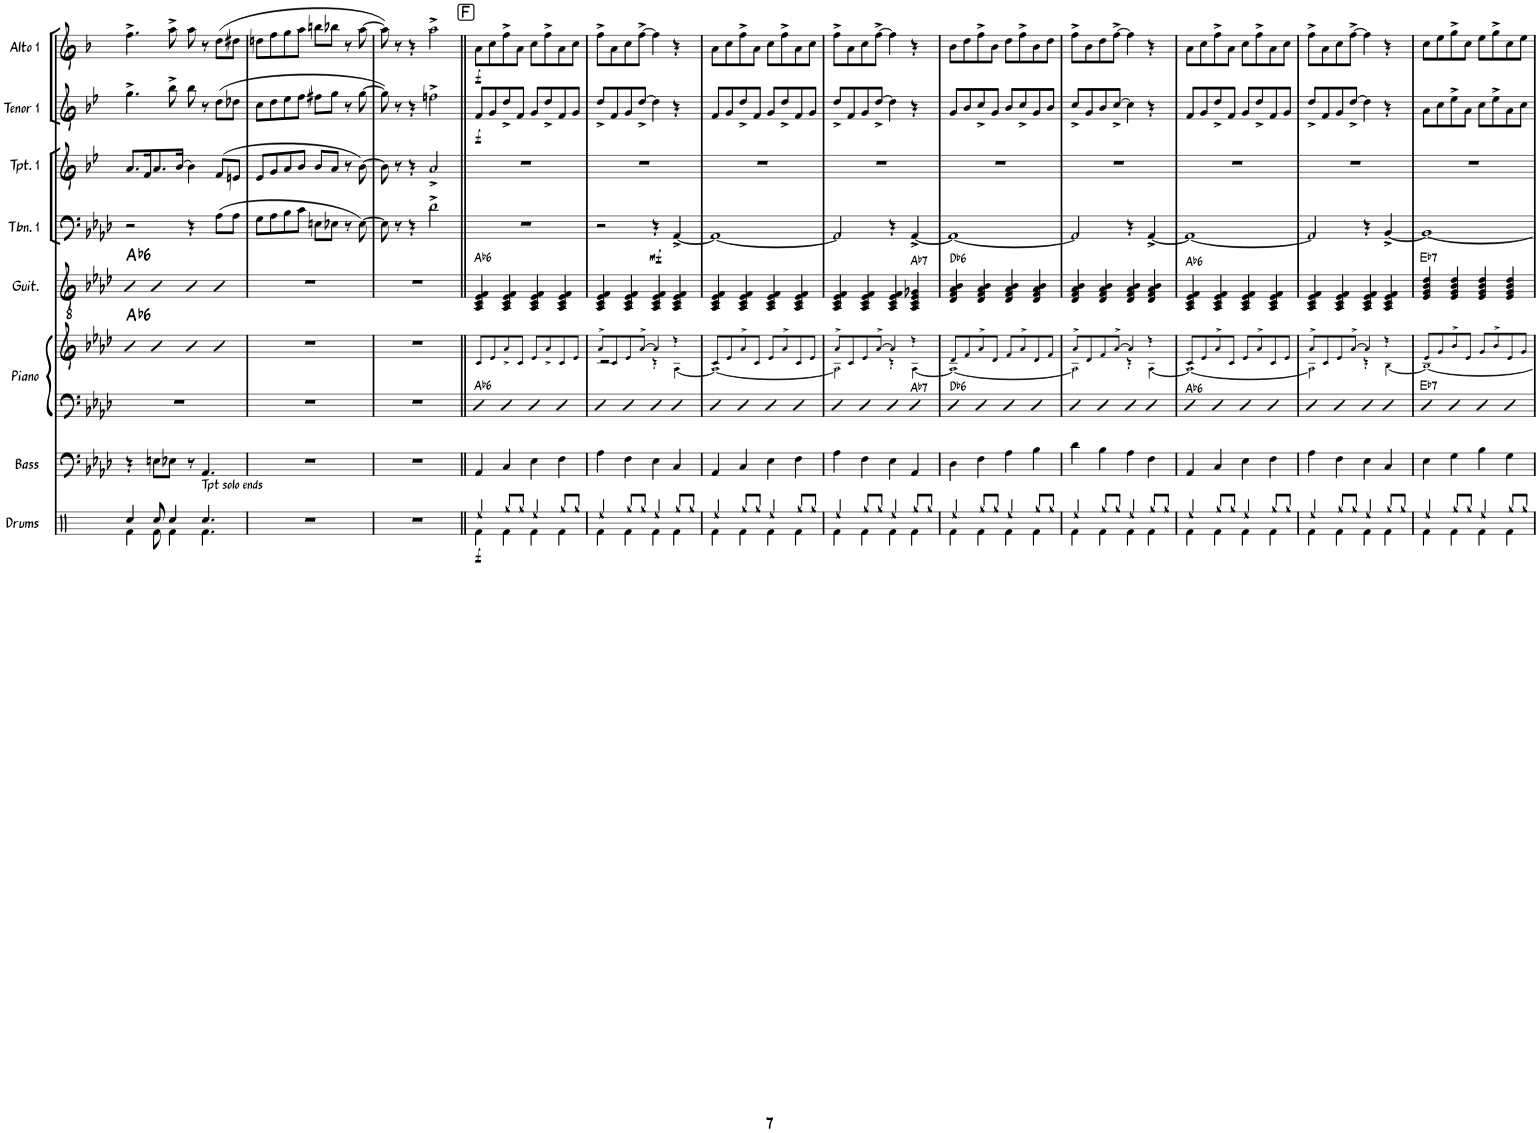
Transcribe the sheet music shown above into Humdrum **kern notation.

**kern	**dynam	**kern	**kern	**kern	**harte	**kern	**harte	**kern	**dynam	**kern	**kern	**dynam	**kern	**dynam
*part8	*part8	*part7	*part6	*part6	*part6	*part5	*part5	*part4	*part4	*part3	*part2	*part2	*part1	*part1
*staff9	*staff9	*staff8	*staff7	*staff6	*	*staff5	*	*staff4	*staff4	*staff3	*staff2	*staff2	*staff1	*staff1
*I"Drums	*	*I"Bass	*I"Piano	*	*	*I"Guitar	*	*I"Trombone 1	*	*I"Trumpet 1	*I"Tenor Sax 1	*	*I"Alto Sax 1	*
*I'Drums	*	*I'Bass	*I'Piano	*	*	*I'Guit.	*	*I'Tbn. 1	*	*I'Tpt. 1	*I'Tenor 1	*	*I'Alto 1	*
!!LO:PB:g=z
*clefX	*	*clefF4	*clefF4	*clefG2	*	*clefGv2	*	*clefF4	*	*clefG2	*clefG2	*	*clefG2	*
*	*	*Trd7c12	*	*	*	*	*	*	*	*Trd1c2	*Trd8c14	*	*Trd5c9	*
*k[]	*	*k[b-e-a-d-]	*k[b-e-a-d-]	*k[b-e-a-d-]	*	*k[b-e-a-d-]	*	*k[b-e-a-d-]	*	*k[b-e-]	*k[b-e-]	*	*k[b-]	*
*M4/4	*	*M4/4	*M4/4	*M4/4	*	*M4/4	*	*M4/4	*	*M4/4	*M4/4	*	*M4/4	*
=68	=68	=68	=68	=68	=68	=68	=68	=68	=68	=68	=68	=68	=68	=68
*^	*	*	*	*	*	*	*	*	*	*	*	*	*	*
!	!	!	!	!	!	!LO:H:kt=6	!	!LO:H:kt=6	!	!	!	!	!	!	!
4Rcc/	4Rf\	.	4r	1r	4b-	Ab:maj6	4b-	Ab:maj6	2r	.	8.a/L	4.gg^\	.	4.ff^\	.
.	.	.	.	.	.	.	.	.	.	.	16f/K	.	.	.	.
8Rcc/	8Rf\	.	8En\L	.	4b-	.	4b-	.	.	.	8.a/	.	.	.	.
4Rcc/	4Rf\	.	8E-X\J	.	.	.	.	.	.	.	.	8bb-^\]	.	8aa^\]	.
.	.	.	.	.	.	.	.	.	.	.	[16b-/Jk	.	.	.	.
.	.	.	8r	.	4b-	.	4b-	.	4r	.	4b-\]	[8bb-\	.	[8aa\	.
!LO:TX:a:t=Tpt solo ends	!	!	!	!	!	!	!	!	!	!	!	!	!	!	!
4.Rcc/	4.Rf\	.	4.AA-/	.	.	.	.	.	.	.	.	8r	.	8r	.
.	.	.	.	.	4b-	.	4b-	.	(8A-\L	.	(8f/L	(8dd\L	.	(8dd\L	.
.	.	.	.	.	.	.	.	.	8A-\J	.	8en/J	8dd-X\J	.	8dd#X\J	.
*v	*v	*	*	*	*	*	*	*	*	*	*	*	*	*	*
=69	=69	=69	=69	=69	=69	=69	=69	=69	=69	=69	=69	=69	=69	=69
1r	.	1r	1r	1r	.	1r	.	8G\L	.	8e-/L	8cc\L	.	8ddn\L	.
.	.	.	.	.	.	.	.	8A-\	.	8g/	8dd\	.	8ff\	.
.	.	.	.	.	.	.	.	8B-\	.	8a/	8ee-\	.	8gg\	.
.	.	.	.	.	.	.	.	8c\J	.	8b-/J	8ff\J	.	8aa\J	.
.	.	.	.	.	.	.	.	8En\L	.	8b-/L	8ff#X\L	.	8bbn\L	.
.	.	.	.	.	.	.	.	8E-X\J	.	8a/J	8gg\J	.	8bb-X\J	.
.	.	.	.	.	.	.	.	8r	.	8r	8r	.	8r	.
.	.	.	.	.	.	.	.	[8E-\)	.	[8b-\)	[8gg\	.	[8aa\	.
=70	=70	=70	=70	=70	=70	=70	=70	=70	=70	=70	=70	=70	=70	=70
1r	.	1r	1r	1r	.	1r	.	8E-\]	.	8b-\]	8gg\])	.	8aa\])	.
.	.	.	.	.	.	.	.	8r	.	8r	8r	.	8r	.
.	.	.	.	.	.	.	.	4r	.	4r	4r	.	4r	.
.	.	.	.	.	.	.	.	2d-^\	.	2a^/	2ffn^\	.	2aa^\	.
!!LO:REH:place=s1:a:cj:fs=14:t=F
=71||	=71||	=71||	=71||	=71||	=71||	=71||	=71||	=71||	=71||	=71||	=71||	=71||	=71||	=71||
*^	*	*	*	*	*	*	*	*	*	*	*	*	*	*
!	!	!	!	!	!	!	!LO:TX:a:t=A♭6	!	!	!	!	!	!	!	!
!	!	!	!	!LO:TX:a:t=A♭6	!	!	!	!	!	!	!	!	!	!	!
!	!	!LO:DY:b	!	!	!	!	!	!	!	!	!	!	!LO:DY:b	!	!LO:DY:b
4Ree/	4Rf\	f	4AA-/	4D-	8c/L	.	4AA-/ 4C/ 4E-/ 4F/	.	1r	.	1r	8f/L	f	8a\L	f
.	.	.	.	.	8e-/	.	.	.	.	.	.	8g/	.	8cc\	.
8Rgg/L	4Rf\	.	4C/	4D-	8a-^/	.	4AA-/ 4C/ 4E-/ 4F/	.	.	.	.	8dd^/	.	8ff^\	.
8Rgg/J	.	.	.	.	8c/J	.	.	.	.	.	.	8f/J	.	8a\J	.
4Ree/	4Rf\	.	4E-\	4D-	8e-/L	.	4AA-/ 4C/ 4E-/ 4F/	.	.	.	.	8g/L	.	8cc\L	.
.	.	.	.	.	8a-^/	.	.	.	.	.	.	8dd^/	.	8ff^\	.
8Rgg/L	4Rf\	.	4F\	4D-	8c/	.	4AA-/ 4C/ 4E-/ 4F/	.	.	.	.	8f/	.	8a\	.
8Rgg/J	.	.	.	.	8e-/J	.	.	.	.	.	.	8g/J	.	8cc\J	.
=72	=72	=72	=72	=72	=72	=72	=72	=72	=72	=72	=72	=72	=72	=72	=72
*	*	*	*	*	*^	*	*	*	*	*	*	*	*	*	*
4Ree/	4Rf\	.	4A-\	4D-	8a-^/L	2r	.	4AA-/ 4C/ 4E-/ 4F/	.	2r	.	1r	8dd^/L	.	8ff^\L	.
.	.	.	.	.	8c/	.	.	.	.	.	.	.	8f/	.	8a\	.
8Rgg/L	4Rf\	.	4F\	4D-	8e-/	.	.	4AA-/ 4C/ 4E-/ 4F/	.	.	.	.	8g/	.	8cc\	.
8Rgg/J	.	.	.	.	8a-^/J	.	.	.	.	.	.	.	[8dd^/J	.	[8ff^\J	.
!	!	!	!	!	!	!	!	!	!	!	!LO:DY:b	!	!	!	!	!
4Ree/	4Rf\	.	4E-\	4D-	4a-/	4r	.	4AA-/ 4C/ 4E-/ 4F/	.	4r	mf	.	4dd\]	.	4ff\]	.
8Rgg/L	4Rf\	.	4C/	4D-	4r	4A-\	.	4AA-/ 4C/ 4E-/ 4F/	.	[4AA-^/	.	.	4r	.	4r	.
8Rgg/J	.	.	.	.	.	.	.	.	.	.	.	.	.	.	.	.
=73	=73	=73	=73	=73	=73	=73	=73	=73	=73	=73	=73	=73	=73	=73	=73	=73
4Ree/	4Rf\	.	4AA-/	4D-	8c/L	1A-	.	4AA-/ 4C/ 4E-/ 4F/	.	1AA-_	.	1r	8f/L	.	8a\L	.
.	.	.	.	.	8e-/	.	.	.	.	.	.	.	8g/	.	8cc\	.
8Rgg/L	4Rf\	.	4C/	4D-	8a-^/	.	.	4AA-/ 4C/ 4E-/ 4F/	.	.	.	.	8dd^/	.	8ff^\	.
8Rgg/J	.	.	.	.	8c/J	.	.	.	.	.	.	.	8f/J	.	8a\J	.
4Ree/	4Rf\	.	4E-\	4D-	8e-/L	.	.	4AA-/ 4C/ 4E-/ 4F/	.	.	.	.	8g/L	.	8cc\L	.
.	.	.	.	.	8a-^/	.	.	.	.	.	.	.	8dd^/	.	8ff^\	.
8Rgg/L	4Rf\	.	4F\	4D-	8c/	.	.	4AA-/ 4C/ 4E-/ 4F/	.	.	.	.	8f/	.	8a\	.
8Rgg/J	.	.	.	.	8e-/J	.	.	.	.	.	.	.	8g/J	.	8cc\J	.
=74	=74	=74	=74	=74	=74	=74	=74	=74	=74	=74	=74	=74	=74	=74	=74	=74
4Ree/	4Rf\	.	4A-\	4D-	8a-^/L	2A-\	.	4AA-/ 4C/ 4E-/ 4F/	.	2AA-/]	.	1r	8dd^/L	.	8ff^\L	.
.	.	.	.	.	8c/	.	.	.	.	.	.	.	8f/	.	8a\	.
8Rgg/L	4Rf\	.	4F\	4D-	8e-/	.	.	4AA-/ 4C/ 4E-/ 4F/	.	.	.	.	8g/	.	8cc\	.
8Rgg/J	.	.	.	.	8a-^/J	.	.	.	.	.	.	.	[8dd^/J	.	[8ff^\J	.
4Ree/	4Rf\	.	4E-\	4D-	4a-/	4r	.	4AA-/ 4C/ 4E-/ 4F/	.	4r	.	.	4dd\]	.	4ff\]	.
!	!	!	!	!	!	!	!	!LO:TX:a:t=A♭7	!	!	!	!	!	!	!	!
!	!	!	!	!LO:TX:a:t=A♭7	!	!	!	!	!	!	!	!	!	!	!	!
8Rgg/L	4Rf\	.	4AA-/	4D-	4r	4A-\	.	4AA-/ 4C/ 4E-/ 4G-X/	.	[4AA-^/	.	.	4r	.	4r	.
8Rgg/J	.	.	.	.	.	.	.	.	.	.	.	.	.	.	.	.
=75	=75	=75	=75	=75	=75	=75	=75	=75	=75	=75	=75	=75	=75	=75	=75	=75
!	!	!	!	!	!	!	!	!LO:TX:a:t=D♭6	!	!	!	!	!	!	!	!
!	!	!	!	!LO:TX:a:t=D♭6	!	!	!	!	!	!	!	!	!	!	!	!
4Ree/	4Rf\	.	4D-\	4D-	8d-/L	1A-	.	4D-/ 4F/ 4A-/ 4B-/	.	1AA-_	.	1r	8g/L	.	8b-\L	.
.	.	.	.	.	8f/	.	.	.	.	.	.	.	8b-/	.	8dd\	.
8Rgg/L	4Rf\	.	4F\	4D-	8a-^/	.	.	4D-/ 4F/ 4A-/ 4B-/	.	.	.	.	8cc^/	.	8ff^\	.
8Rgg/J	.	.	.	.	8d-/J	.	.	.	.	.	.	.	8g/J	.	8b-\J	.
4Ree/	4Rf\	.	4A-\	4D-	8f/L	.	.	4D-/ 4F/ 4A-/ 4B-/	.	.	.	.	8b-/L	.	8dd\L	.
.	.	.	.	.	8a-^/	.	.	.	.	.	.	.	8cc^/	.	8ff^\	.
8Rgg/L	4Rf\	.	4B-\	4D-	8d-/	.	.	4D-/ 4F/ 4A-/ 4B-/	.	.	.	.	8g/	.	8b-\	.
8Rgg/J	.	.	.	.	8f/J	.	.	.	.	.	.	.	8b-/J	.	8dd\J	.
=76	=76	=76	=76	=76	=76	=76	=76	=76	=76	=76	=76	=76	=76	=76	=76	=76
4Ree/	4Rf\	.	4d-\	4D-	8a-^/L	2A-\	.	4D-/ 4F/ 4A-/ 4B-/	.	2AA-/]	.	1r	8cc^/L	.	8ff^\L	.
.	.	.	.	.	8d-/	.	.	.	.	.	.	.	8g/	.	8b-\	.
8Rgg/L	4Rf\	.	4B-\	4D-	8f/	.	.	4D-/ 4F/ 4A-/ 4B-/	.	.	.	.	8b-/	.	8dd\	.
8Rgg/J	.	.	.	.	8a-^/J	.	.	.	.	.	.	.	[8cc^/J	.	[8ff^\J	.
4Ree/	4Rf\	.	4A-\	4D-	4a-/	4r	.	4D-/ 4F/ 4A-/ 4B-/	.	4r	.	.	4cc\]	.	4ff\]	.
8Rgg/L	4Rf\	.	4F\	4D-	4r	4A-\	.	4D-/ 4F/ 4A-/ 4B-/	.	[4AA-^/	.	.	4r	.	4r	.
8Rgg/J	.	.	.	.	.	.	.	.	.	.	.	.	.	.	.	.
=77	=77	=77	=77	=77	=77	=77	=77	=77	=77	=77	=77	=77	=77	=77	=77	=77
!	!	!	!	!	!	!	!	!LO:TX:a:t=A♭6	!	!	!	!	!	!	!	!
!	!	!	!	!LO:TX:a:t=A♭6	!	!	!	!	!	!	!	!	!	!	!	!
4Ree/	4Rf\	.	4AA-/	4D-	8c/L	1A-	.	4AA-/ 4C/ 4E-/ 4F/	.	1AA-_	.	1r	8f/L	.	8a\L	.
.	.	.	.	.	8e-/	.	.	.	.	.	.	.	8g/	.	8cc\	.
8Rgg/L	4Rf\	.	4C/	4D-	8a-^/	.	.	4AA-/ 4C/ 4E-/ 4F/	.	.	.	.	8dd^/	.	8ff^\	.
8Rgg/J	.	.	.	.	8c/J	.	.	.	.	.	.	.	8f/J	.	8a\J	.
4Ree/	4Rf\	.	4E-\	4D-	8e-/L	.	.	4AA-/ 4C/ 4E-/ 4F/	.	.	.	.	8g/L	.	8cc\L	.
.	.	.	.	.	8a-^/	.	.	.	.	.	.	.	8dd^/	.	8ff^\	.
8Rgg/L	4Rf\	.	4F\	4D-	8c/	.	.	4AA-/ 4C/ 4E-/ 4F/	.	.	.	.	8f/	.	8a\	.
8Rgg/J	.	.	.	.	8e-/J	.	.	.	.	.	.	.	8g/J	.	8cc\J	.
=78	=78	=78	=78	=78	=78	=78	=78	=78	=78	=78	=78	=78	=78	=78	=78	=78
4Ree/	4Rf\	.	4A-\	4D-	8a-^/L	2A-\	.	4AA-/ 4C/ 4E-/ 4F/	.	2AA-/]	.	1r	8dd^/L	.	8ff^\L	.
.	.	.	.	.	8c/	.	.	.	.	.	.	.	8f/	.	8a\	.
8Rgg/L	4Rf\	.	4F\	4D-	8e-/	.	.	4AA-/ 4C/ 4E-/ 4F/	.	.	.	.	8g/	.	8cc\	.
8Rgg/J	.	.	.	.	8a-^/J	.	.	.	.	.	.	.	[8dd^/J	.	[8ff^\J	.
4Ree/	4Rf\	.	4E-\	4D-	4a-/	4r	.	4AA-/ 4C/ 4E-/ 4F/	.	4r	.	.	4dd\]	.	4ff\]	.
8Rgg/L	4Rf\	.	4C/	4D-	4r	4B-\	.	4AA-/ 4C/ 4E-/ 4F/	.	[4BB-^/	.	.	4r	.	4r	.
8Rgg/J	.	.	.	.	.	.	.	.	.	.	.	.	.	.	.	.
=79	=79	=79	=79	=79	=79	=79	=79	=79	=79	=79	=79	=79	=79	=79	=79	=79
!	!	!	!	!	!	!	!	!LO:TX:a:t=E♭7	!	!	!	!	!	!	!	!
!	!	!	!	!LO:TX:a:t=E♭7	!	!	!	!	!	!	!	!	!	!	!	!
4Ree/	4Rf\	.	4E-\	4D-	8e-/L	1B-	.	4E-/ 4G/ 4B-/ 4d-/	.	1BB-_	.	1r	8a\L	.	8cc\L	.
.	.	.	.	.	8g/	.	.	.	.	.	.	.	8cc\	.	8ee\	.
8Rgg/L	4Rf\	.	4G\	4D-	8b-^/	.	.	4E-/ 4G/ 4B-/ 4d-/	.	.	.	.	8ee-^\	.	8gg^\	.
8Rgg/J	.	.	.	.	8e-/J	.	.	.	.	.	.	.	8a\J	.	8cc\J	.
4Ree/	4Rf\	.	4B-\	4D-	8g/L	.	.	4E-/ 4G/ 4B-/ 4d-/	.	.	.	.	8cc\L	.	8ee\L	.
.	.	.	.	.	8b-^/	.	.	.	.	.	.	.	8ee-^\	.	8gg^\	.
8Rgg/L	4Rf\	.	4G\	4D-	8e-/	.	.	4E-/ 4G/ 4B-/ 4d-/	.	.	.	.	8a\	.	8cc\	.
8Rgg/J	.	.	.	.	8g/J	.	.	.	.	.	.	.	8cc\J	.	8ee\J	.
*v	*v	*	*	*	*v	*v	*	*	*	*	*	*	*	*	*	*
=	=	=	=	=	=	=	=	=	=	=	=	=	=	=
*-	*-	*-	*-	*-	*-	*-	*-	*-	*-	*-	*-	*-	*-	*-
